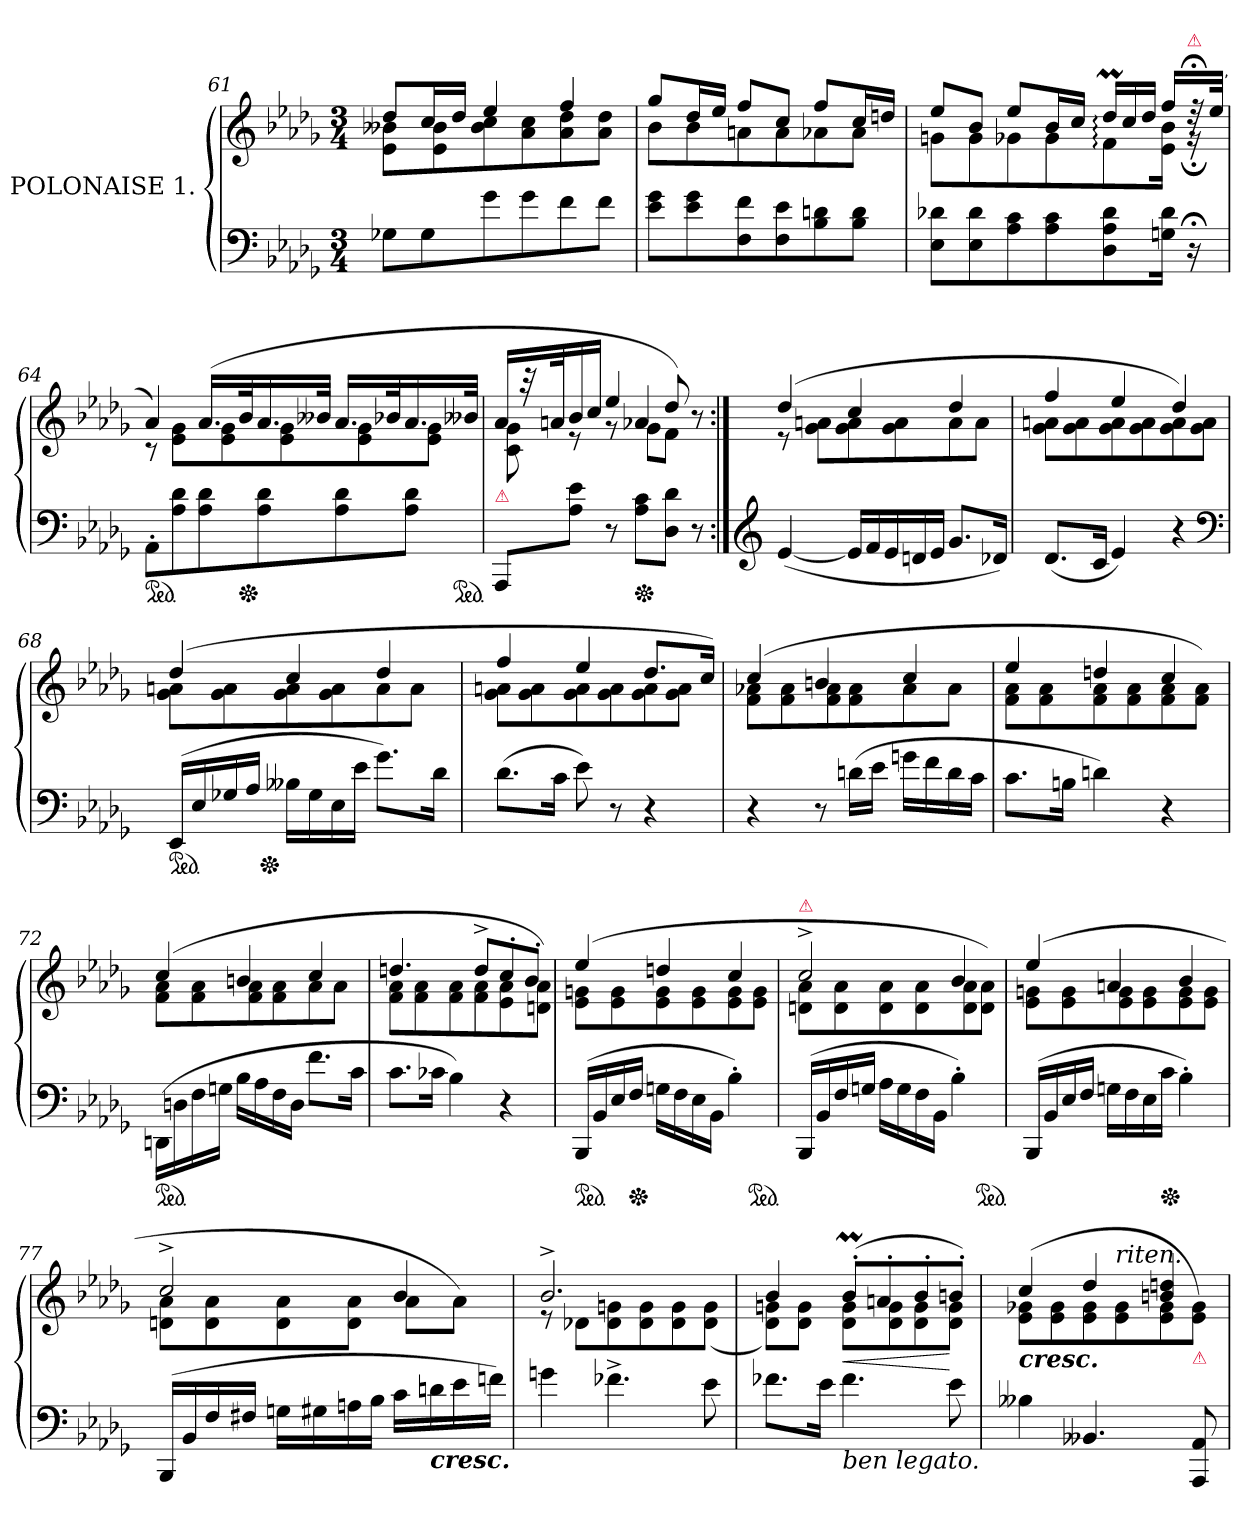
**kern	**kern	**dynam
*part1	*part1	*part1
*staff2	*staff1	*staff1/2
*I"POLONAISE 1.	*	*
*clefF4	*clefG2	*
*k[b-e-a-d-g-]	*k[b-e-a-d-g-]	*
*M3/4	*M3/4	*
=61	=61	=61
*	*^	*
8G-XL	8dd-L	8e- 8b--XL	.
8G-	16ccL	8e- 8b--	.
.	16dd-JJ	.	.
8g-	4ee-	8b-- 8cc	.
8g-	.	8a- 8cc	.
8f	4ff	8a- 8dd-	.
8fJ	.	8a- 8dd-J	.
=62	=62	=62	=62
8e- 8g-L	8gg-L	8b-L	.
8e- 8g-	16dd-L	8b-	.
.	16ee-JJ	.	.
8F 8f	8ffL	8an	.
8F 8e-	8ccJ	8a	.
8B- 8dn	8ffL	8a-X	.
8B- 8dJ	16ccL	8a-J	.
.	16ddn/JJ	.	.
=63	=63	=63	=63
8E- 8d-XL	8ee-L	8gnL	.
8E- 8d-	8b-J	8g	.
8A- 8c	8ee-L	8g-X	.
8A- 8c	16b-L	8g-	.
.	16ccJJ	.	.
*	*Xtuplet	*	*
8D- 8A- 8d-	24dd-:MLL	8f:	.
.	24cc	.	.
.	24dd-JJ	.	.
16Gn 16d-Jk	16ffLL	16e- 16b-Jk	.
!	!LO:TX:a:color=crimson:t=⚠	!	!
16r;<	32r;<dd	16r;	.
.	(>32ee-JJk	.	.
=64	=64	=64	=64
*ped	*	*	*
8AA-'L	4a-)	8rc	.
8A- 8d-	.	8e- 8g-L	.
8A- 8d-	(>16.a-LL	8e- 8g-	.
*Xped	*	*	*
.	32b-K	.	.
8A- 8d-	16.a-	8e- 8g-	.
.	32b--XJJk	.	.
8A- 8d-	16.a-LL	8e- 8g-	.
.	32b-XK	.	.
8A- 8d-J	16.a-	8e- 8g-J	.
.	32b--XJJk	.	.
*ped	*	*	*
=65	=65	=65	=65
!LO:TX:a:color=crimson:t=⚠	!	!	!
8AAA-/L	16a-LL	8c\ 8g-\	.
.	32r	.	.
.	32anK	.	.
8A-\ 8e-\J	16b-	8re	.
.	16ccJJ	.	.
!	!LO:N:vis=4	!	!
8r	8ee-	8rg	.
!	!LO:N:vis=4	!	!
*Xped	*	*	*
8A- 8cL	8a-X	8g-\L	.
8D- 8d-J	8dd-)	8f\J	.
8r	8r	8ryy	.
=66:|!	=66:|!	=66:|!	=66:|!
*clefG2	*	*	*
(<[4e-	(>4dd-	8re	.
.	.	8g- 8anL	.
*Xtuplet	*	*	*
20e-LL]	4cc	8g- 8a	.
20f	.	.	.
20e-	.	.	.
.	.	8g- 8a	.
20dn	.	.	.
20e-JJ	.	.	.
8.g-L	4dd-	8a	.
.	.	8aJ	.
16d-XJk)	.	.	.
=67	=67	=67	=67
(<8.d-L	4ff	8g- 8anL	.
.	.	8g- 8a	.
16cJk	.	.	.
4e-)	4ee-	8g- 8a	.
.	.	8g- 8a	.
4r	4dd-)	8g- 8a	.
.	.	8g- 8aJ	.
*	*v	*v	*
*clefF4	*	*
=68	=68	=68
*	*^	*
*ped	*	*	*
*	*	*^	*
(>16EE-LL	(>4dd-	8g- 8anL	8..ryy	.
16E-	.	.	.	.
16G-X	.	8g- 8a	.	.
16A-JJ	.	.	.	.
*Xped	*	*	*	*
.	.	.	2ryy	.
16B--XLL	4cc	8g- 8a	.	.
16G-	.	.	.	.
16E-	.	8g- 8a	.	.
16e-JJ	.	.	.	.
8.g-L)	4dd-	8a	.	.
.	.	8aJ	.	.
16d-Jk	.	.	.	.
.	.	.	32ryy	.
*	*	*v	*v	*
=69	=69	=69	=69
(>8.d-L	4ff	8g- 8anL	.
.	.	8g- 8a	.
16cJk	.	.	.
8e-)	4ee-	8g- 8a	.
8r	.	8g- 8a	.
4r	8.dd-L	8g- 8a	.
.	.	8g- 8aJ	.
.	16ccJk)	.	.
=70	=70	=70	=70
4r	(>4cc	8f 8a-XL	.
.	.	8f 8a-	.
8r	4bn	8f 8a-	.
(>16dnLL	.	8f 8a-	.
16e-JJ	.	.	.
16gnLL	4cc	8a-	.
16f	.	.	.
16d	.	8a-J	.
16cJJ	.	.	.
=71	=71	=71	=71
8.cL	4ee-	8f 8a-L	.
.	.	8f 8a-	.
16BnJk	.	.	.
4dn)	4ddn	8f 8a-	.
.	.	8f 8a-	.
4r	4cc	8f 8a-	.
.	.	8f 8a-J)	.
=72	=72	=72	=72
*ped	*	*	*
(>16DDn\LL	(>4cc	8f 8a-L	.
16Dn	.	.	.
16F	.	8f 8a-	.
16GnJJ	.	.	.
16B-LL	4bn	8f 8a-	.
16A-	.	.	.
16F	.	8f 8a-	.
16DJJ	.	.	.
8.fL	4cc	8a-	.
.	.	8a-J	.
16cJk	.	.	.
=73	=73	=73	=73
8.cL	4.ddn	8f 8a-L	.
.	.	8f 8a-	.
16c-XJk	.	.	.
4B-)	.	8f 8a-	.
.	8dd^>L	8f 8a-	.
4r	8cc'>	8e- 8a-	.
.	8b-'>J	8dn 8a-J)	.
=74	=74	=74	=74
!LO:TX:a:color=crimson:t=⚠	!	!	!
*ped	*	*	*
(>16BBB-LL	(>4ee-	8e- 8gnL	.
16BB-	.	.	.
16E-	.	8e- 8g	.
*Xped	*	*	*
16FJJ	.	.	.
16GnLL	4ddn	8e- 8g	.
16F	.	.	.
16E-	.	8e- 8g	.
16BB-JJ	.	.	.
4B-')	4cc	8e- 8g	.
.	.	8e- 8gJ	.
*ped	*	*	*
=75	=75	=75	=75
!	!LO:TX:a:color=crimson:t=⚠	!	!
(>16BBB-LL	2cc^>	8dn 8a-L	.
16BB-	.	.	.
16F	.	8d 8a-	.
16GnJJ	.	.	.
16A-LL	.	8d 8a-	.
16G	.	.	.
16F	.	8d 8a-	.
16BB-JJ	.	.	.
4B-')	4b-	8d 8a-	.
.	.	8d 8a-J)	.
*ped	*	*	*
=76	=76	=76	=76
(>16BBB-LL	(>4ee-	8e- 8gnL	.
16BB-	.	.	.
16E-	.	8e- 8g	.
16FJJ	.	.	.
16GnLL	4an	8e- 8g	.
16F	.	.	.
16E-	.	8e- 8g	.
*Xped	*	*	*
16cJJ	.	.	.
4B-'>)	4b-	8e- 8g	.
.	.	8e- 8gJ	.
=77	=77	=77	=77
(>16BBB-/LL	2cc^>	8dn 8a-L	.
16BB-	.	.	.
16F	.	8d 8a-	.
16F#XJJ	.	.	.
16GnLL	.	8d 8a-	.
16G#X	.	.	.
16An	.	8d 8a-J	.
16B-JJ	.	.	.
16cLL	4b-	8a-L	.
!LO:TX:b:Bi:t=cresc.	!	!	!
16dn	.	.	.
16e-	.	8a-J)	.
16fnJJ)	.	.	.
=78	=78	=78	=78
4gn	2.b-^	8re	.
.	.	8d-XL	.
4.f-X^<	.	8d- 8gn	.
.	.	8d- 8g	.
.	.	8d- 8g	.
8e-	.	(>8d- 8gJ	.
=79	=79	=79	=79
8.f-XL	4b-	8d- 8gnL)	.
.	.	8d- 8gJ	.
16e-Jk	.	.	.
!LO:TX:b:i:t=ben legato.	!	!	!
4.f-	(>8b-M'L	8d- 8gL	<
.	8an'>	8d- 8g	.
.	8b-'>	8d- 8g	.
8e-	8bn'>J)	8d- 8gJ	[
=80	=80	=80	=80
!	!LO:TX:c:Bi:t=cresc.	!	!
4B--X	(>4cc	8e- 8g-XL	.
.	.	8e- 8g-	.
4.BB--X	4dd-	8e- 8g-	.
!	!	!LO:TX:a:i:t=riten.	!
.	.	8e- 8g-	.
.	4bn 4ddn	8e- 8g-	.
!	!	!LO:TX:b:color=crimson:t=⚠	!
8AAA- 8AA-	.	8e- 8g-J)	.
*	*v	*v	*
=	=	=
*-	*-	*-
